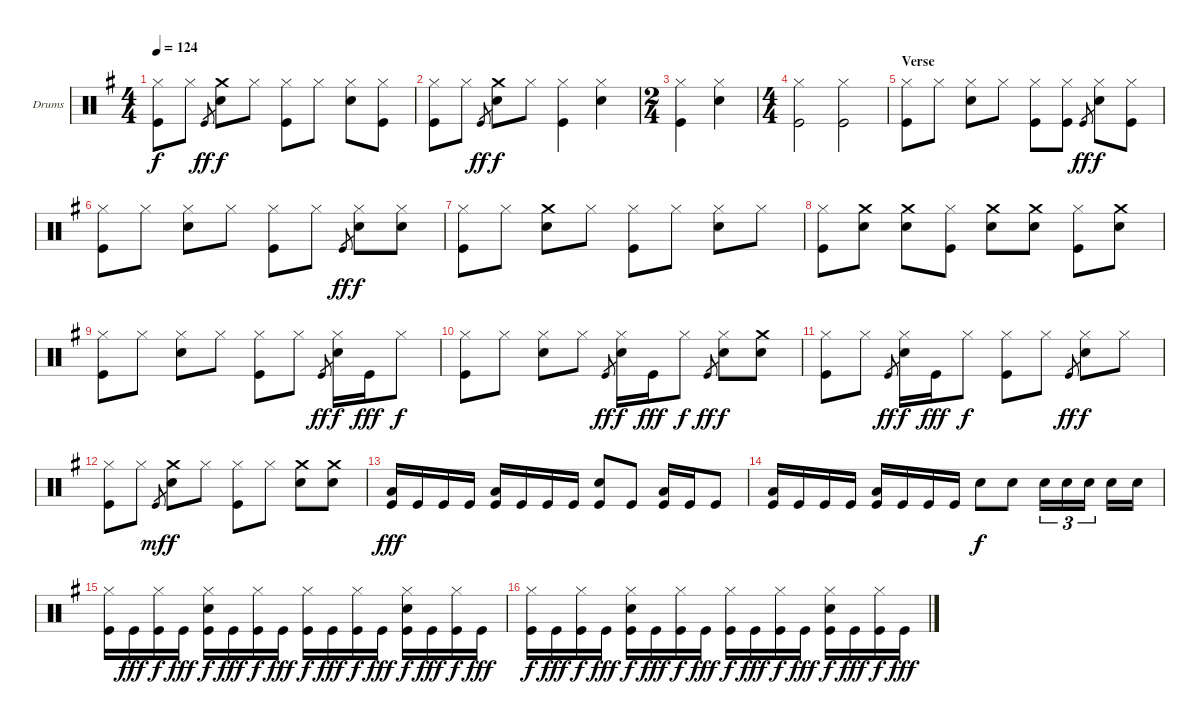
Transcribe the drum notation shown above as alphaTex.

\bracketExtendMode groupsimilarinstruments
\firstSystemTrackNameOrientation horizontal
\otherSystemsTrackNameOrientation horizontal
\track ("Drumkit" "Drums") {instrument percussion}
\staff {score}
\articulation defaults
\ts (4 4)
\tempo 124
\clef neutral
\scale
1.04288
\ks g
("Hi-Hat (closed)" "Kick (hit)").8{dy f} "Hi-Hat (closed)".8 "Kick (hit)".8{gr dy ff} ("Crash medium (hit)" "Snare (hit) 2").8{dy f} "Hi-Hat (closed)".8 ("Hi-Hat (closed)" "Kick (hit)").8 "Hi-Hat (closed)".8 ("Hi-Hat (closed)" "Snare (hit) 2").8 ("Hi-Hat (closed)" "Kick (hit)").8 |
\scale
0.957125 ("Hi-Hat (closed)" "Kick (hit)").8 "Hi-Hat (closed)".8 "Kick (hit)".8{gr dy ff} ("Crash medium (hit)" "Snare (hit) 2").8{dy f} "Hi-Hat (closed)".8 ("Hi-Hat (closed)" "Kick (hit)").4 ("Hi-Hat (closed)" "Snare (hit) 2").4 |
\ts (2 4)
\scale
1.07314 ("Hi-Hat (closed)" "Kick (hit)").4 ("Hi-Hat (closed)" "Snare (hit) 2").4 |
\ts (4 4)
\scale
0.92686 ("Hi-Hat (closed)" "Kick (hit)").2 ("Hi-Hat (closed)" "Kick (hit)").2 |
\section ("" "Verse")
\scale
1.04288 ("Hi-Hat (closed)" "Kick (hit)").8 "Hi-Hat (closed)".8 ("Hi-Hat (closed)" "Snare (hit) 2").8 "Hi-Hat (closed)".8 ("Hi-Hat (closed)" "Kick (hit)").8 ("Hi-Hat (closed)" "Kick (hit)").8 "Kick (hit)".8{gr dy ff} ("Hi-Hat (closed)" "Snare (hit) 2").8{dy f} ("Hi-Hat (closed)" "Kick (hit)").8 |
\scale
0.957125 ("Hi-Hat (closed)" "Kick (hit)").8 "Hi-Hat (closed)".8 ("Hi-Hat (closed)" "Snare (hit) 2").8 "Hi-Hat (closed)".8 ("Hi-Hat (closed)" "Kick (hit)").8 "Hi-Hat (closed)".8 "Kick (hit)".8{gr dy ff} ("Hi-Hat (closed)" "Snare (hit) 2").8{dy f} ("Hi-Hat (closed)" "Snare (hit) 2").8 |
\scale
1.04288 ("Hi-Hat (closed)" "Kick (hit)").8 "Hi-Hat (closed)".8 ("Crash medium (hit)" "Snare (hit) 2").8 "Hi-Hat (closed)".8 ("Hi-Hat (closed)" "Kick (hit)").8 "Hi-Hat (closed)".8 ("Hi-Hat (closed)" "Snare (hit) 2").8 "Hi-Hat (closed)".8 |
\scale
0.957125 ("Hi-Hat (closed)" "Kick (hit)").8 ("Crash medium (hit)" "Snare (hit) 2").8 ("Crash medium (hit)" "Snare (hit) 2").8 ("Hi-Hat (closed)" "Kick (hit)").8 ("Crash medium (hit)" "Snare (hit) 2").8 ("Crash medium (hit)" "Snare (hit) 2").8 ("Hi-Hat (closed)" "Kick (hit)").8 ("Crash medium (hit)" "Snare (hit) 2").8 |
\scale
1.04288 ("Hi-Hat (closed)" "Kick (hit)").8 "Hi-Hat (closed)".8 ("Hi-Hat (closed)" "Snare (hit) 2").8 "Hi-Hat (closed)".8 ("Hi-Hat (closed)" "Kick (hit)").8 "Hi-Hat (closed)".8 "Kick (hit)".8{gr dy ff} ("Hi-Hat (closed)" "Snare (hit) 2").16{dy f} "Kick (hit)".16{dy fff} "Hi-Hat (closed)".8{dy f} |
\scale
0.957125 ("Hi-Hat (closed)" "Kick (hit)").8 "Hi-Hat (closed)".8 ("Hi-Hat (closed)" "Snare (hit) 2").8 "Hi-Hat (closed)".8 "Kick (hit)".8{gr dy ff} ("Hi-Hat (closed)" "Snare (hit) 2").16{dy f} "Kick (hit)".16{dy fff} "Hi-Hat (closed)".8{dy f} "Kick (hit)".8{gr dy ff} ("Hi-Hat (closed)" "Snare (hit) 2").8{dy f} ("Crash medium (hit)" "Snare (hit) 2").8 |
\scale
1.04288 ("Hi-Hat (closed)" "Kick (hit)").8 "Hi-Hat (closed)".8 "Kick (hit)".8{gr dy ff} ("Hi-Hat (closed)" "Snare (hit) 2").16{dy f} "Kick (hit)".16{dy fff} "Hi-Hat (closed)".8{dy f} ("Hi-Hat (closed)" "Kick (hit)").8 "Hi-Hat (closed)".8 "Kick (hit)".8{gr dy ff} ("Hi-Hat (closed)" "Snare (hit) 2").8{dy f} "Hi-Hat (closed)".8 |
\scale
0.957125 ("Hi-Hat (closed)" "Kick (hit)").8 "Hi-Hat (closed)".8 "Kick (hit)".8{gr dy mf} ("Crash medium (hit)" "Snare (hit) 2").8{dy f} "Hi-Hat (closed)".8 ("Hi-Hat (closed)" "Kick (hit)").8 "Hi-Hat (closed)".8 ("Crash medium (hit)" "Snare (hit) 2").8 ("Crash medium (hit)" "Snare (hit) 2").8 |
\scale
1.04288 ("Kick (hit)" "Low Tom (hit)").16{dy fff} "Kick (hit)".16 "Kick (hit)".16 "Kick (hit)".16 ("Kick (hit)" "Low Tom (hit)").16 "Kick (hit)".16 "Kick (hit)".16 "Kick (hit)".16 ("Kick (hit)" "Snare (hit) 2").8 "Kick (hit)".8 ("Kick (hit)" "Low Tom (hit)").16 "Kick (hit)".16 "Kick (hit)".8 |
\scale
0.957125 ("Kick (hit)" "Low Tom (hit)").16 "Kick (hit)".16 "Kick (hit)".16 "Kick (hit)".16 ("Kick (hit)" "Low Tom (hit)").16 "Kick (hit)".16 "Kick (hit)".16 "Kick (hit)".16 "Snare (hit) 2".8{dy f} "Snare (hit) 2".8 "Snare (hit) 2".16{tu (3 2)} "Snare (hit) 2".16{tu (3 2)} "Snare (hit) 2".16{tu (3 2)} "Snare (hit) 2".16 "Snare (hit) 2".16 |
\scale
1.04288 ("Hi-Hat (closed)" "Kick (hit)").16 "Kick (hit)".16{dy fff} ("Hi-Hat (closed)" "Kick (hit)").16{dy f} "Kick (hit)".16{dy fff} ("Hi-Hat (closed)" "Kick (hit)" "Snare (hit) 2").16{dy f} "Kick (hit)".16{dy fff} ("Hi-Hat (closed)" "Kick (hit)").16{dy f} "Kick (hit)".16{dy fff} ("Hi-Hat (closed)" "Kick (hit)").16{dy f} "Kick (hit)".16{dy fff} ("Hi-Hat (closed)" "Kick (hit)").16{dy f} "Kick (hit)".16{dy fff} ("Hi-Hat (closed)" "Kick (hit)" "Snare (hit) 2").16{dy f} "Kick (hit)".16{dy fff} ("Hi-Hat (closed)" "Kick (hit)").16{dy f} "Kick (hit)".16{dy fff} |
\scale
0.957125 ("Hi-Hat (closed)" "Kick (hit)").16{dy f} "Kick (hit)".16{dy fff} ("Hi-Hat (closed)" "Kick (hit)").16{dy f} "Kick (hit)".16{dy fff} ("Hi-Hat (closed)" "Kick (hit)" "Snare (hit) 2").16{dy f} "Kick (hit)".16{dy fff} ("Hi-Hat (closed)" "Kick (hit)").16{dy f} "Kick (hit)".16{dy fff} ("Hi-Hat (closed)" "Kick (hit)").16{dy f} "Kick (hit)".16{dy fff} ("Hi-Hat (closed)" "Kick (hit)").16{dy f} "Kick (hit)".16{dy fff} ("Hi-Hat (closed)" "Kick (hit)" "Snare (hit) 2").16{dy f} "Kick (hit)".16{dy fff} ("Hi-Hat (closed)" "Kick (hit)").16{dy f} "Kick (hit)".16{dy fff}
